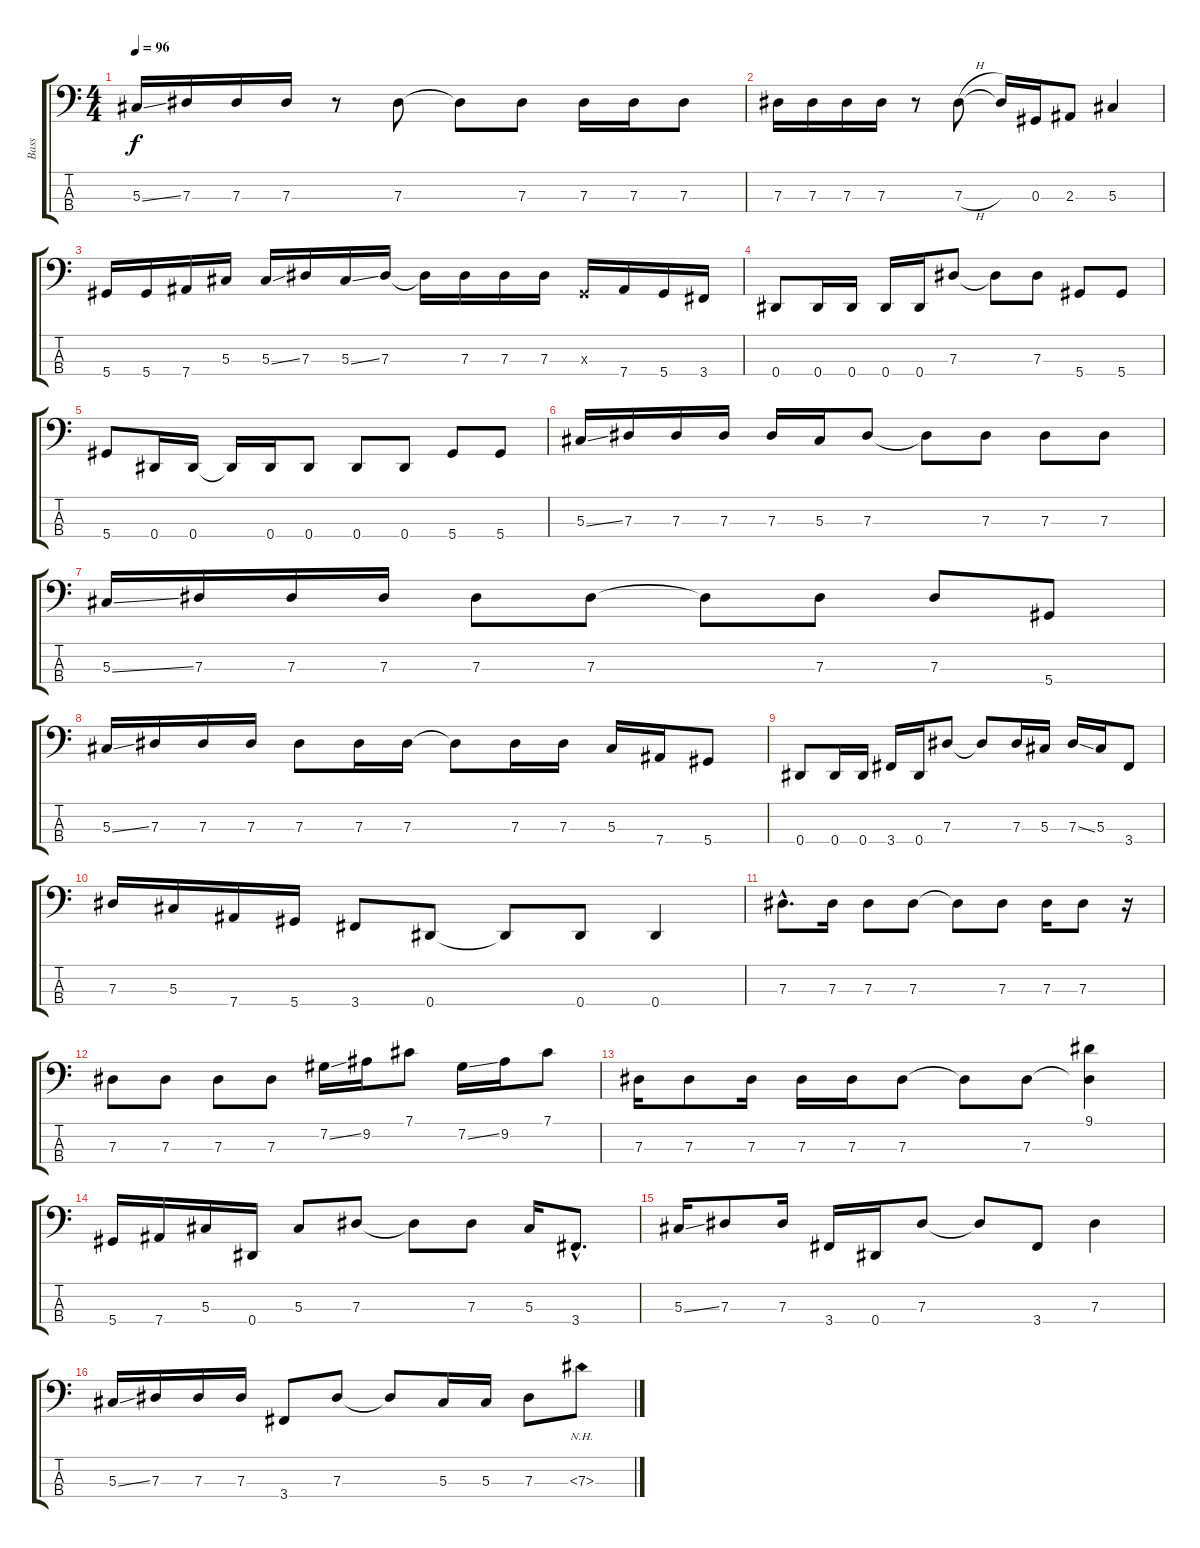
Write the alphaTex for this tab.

\track ("Bass" "Bass") {instrument electricbassfinger}
\staff {score tabs}
\tuning (Gb2 Db2 Ab1 Eb1) {hide}
\ts (4 4)
\tempo 96
\clef f4
\ks c
5.3{ss}.16{dy f} 7.3.16 7.3.16 7.3.16 r.8 7.3.8 7.3{t}.8 7.3.8 7.3.16 7.3.16 7.3.8 |
7.3.16 7.3.16 7.3.16 7.3.16 r.8 7.3{h}.8 7.3{t}.16 0.3.16 2.3.8 5.3.4 |
5.4.16 5.4.16 7.4.16 5.3.16 5.3{ss}.16 7.3.16 5.3{ss}.16 7.3.16 7.3{t}.16 7.3.16 7.3.16 7.3.16 0.3{x}.16 7.4.16 5.4.16 3.4.16 |
0.4.8 0.4.16 0.4.16 0.4.16 0.4.16 7.3.8 7.3{t}.8 7.3.8 5.4.8 5.4.8 |
5.4.8 0.4.16 0.4.16 0.4{t}.16 0.4.16 0.4.8 0.4.8 0.4.8 5.4.8 5.4.8 |
5.3{ss}.16 7.3.16 7.3.16 7.3.16 7.3.16 5.3.16 7.3.8 7.3{t}.8 7.3.8 7.3.8 7.3.8 |
5.3{ss}.16 7.3.16 7.3.16 7.3.16 7.3.8 7.3.8 7.3{t}.8 7.3.8 7.3.8 5.4.8 |
5.3{ss}.16 7.3.16 7.3.16 7.3.16 7.3.8 7.3.16 7.3.16 7.3{t}.8 7.3.16 7.3.16 5.3.16 7.4.16 5.4.8 |
0.4.8 0.4.16 0.4.16 3.4.16 0.4.16 7.3.8 7.3{t}.8 7.3.16 5.3.16 7.3{ss}.16 5.3.16 3.4.8 |
7.3.16 5.3.16 7.4.16 5.4.16 3.4.8 0.4.8 0.4{t}.8 0.4.8 0.4.4 |
7.3{hac}.8{d} 7.3.16 7.3.8 7.3.8 7.3{t}.8 7.3.8 7.3.16 7.3.8 r.16 |
7.3.8 7.3.8 7.3.8 7.3.8 7.2{ss}.16 9.2.16 7.1.8 7.2{ss}.16 9.2.16 7.1.8 |
7.3.16 7.3.8 7.3.16 7.3.16 7.3.16 7.3.8 7.3{t}.8 7.3.8 (9.1 7.3{t}).4 |
5.4.16 7.4.16 5.3.16 0.4.16 5.3.8 7.3.8 7.3{t}.8 7.3.8 5.3.16 3.4{hac}.8{d} |
5.3{ss}.16 7.3.8 7.3.16 3.4.16 0.4.16 7.3.8 7.3{t}.8 3.4.8 7.3.4 |
5.3{ss}.16 7.3.16 7.3.16 7.3.16 3.4.8 7.3.8 7.3{t}.8 5.3.16 5.3.16 7.3.8 7.3{nh}.8
